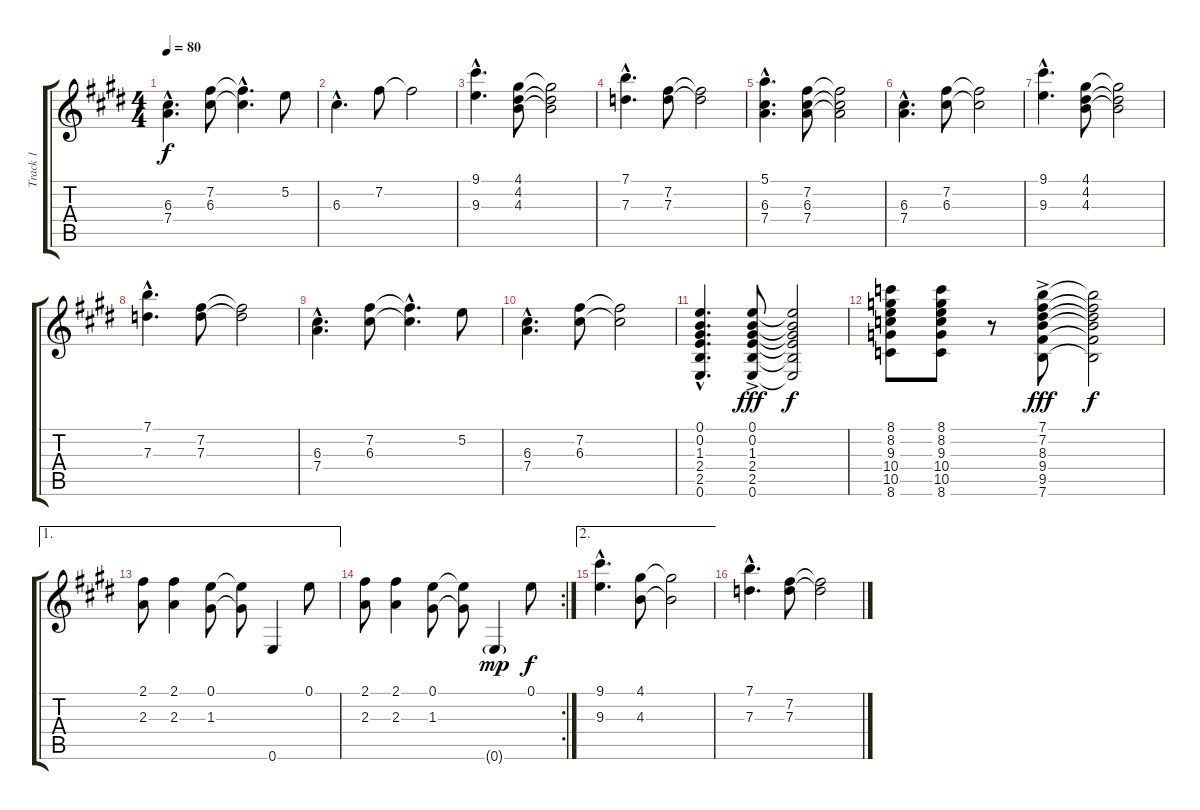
\track ("Track 1" "Track 1") {instrument electricguitarclean}
\staff {score tabs}
\tuning (E4 B3 G3 D3 A2 E2) {hide}
\ts (4 4)
\tempo 80
\clef g2
\ks e
(6.3{hac} 7.4{hac}).4{d dy f} (7.2 6.3).8 (7.2{hac t} 6.3{hac t}).4{d} 5.2.8 |
6.3{hac}.4{d} 7.2.8 7.2{t}.2 |
(9.1{hac} 9.3{hac}).4{d} (4.1 4.2 4.3).8 (4.1{t} 4.2{t} 4.3{t}).2 |
(7.1{hac} 7.3{hac}).4{d} (7.2 7.3).8 (7.2{t} 7.3{t}).2 |
(5.1{hac} 6.3{hac} 7.4{hac}).4{d} (7.2 6.3 7.4).8 (7.2{t} 6.3{t} 7.4{t}).2 |
(6.3{hac} 7.4{hac}).4{d} (7.2 6.3).8 (7.2{t} 6.3{t}).2 |
(9.1{hac} 9.3{hac}).4{d} (4.1 4.2 4.3).8 (4.1{t} 4.2{t} 4.3{t}).2 |
(7.1{hac} 7.3{hac}).4{d} (7.2 7.3).8 (7.2{t} 7.3{t}).2 |
(6.3{hac} 7.4{hac}).4{d} (7.2 6.3).8 (7.2{hac t} 6.3{hac t}).4{d} 5.2.8 |
(6.3{hac} 7.4{hac}).4{d} (7.2 6.3).8 (7.2{t} 6.3{t}).2 |
(0.1{hac} 0.2{hac} 1.3{hac} 2.4{hac} 2.5{hac} 0.6{hac}).4{d} (0.1{ac} 0.2 1.3 2.4 2.5 0.6).8{dy fff} (0.1{t} 0.2{t} 1.3{t} 2.4{t} 2.5{t} 0.6{t}).2{dy f} |
(8.1 8.2 9.3 10.4 10.5 8.6).8 (8.1 8.2 9.3 10.4 10.5 8.6).8 r.8 (7.1 7.2 8.3 9.4 9.5 7.6{ac}).8{dy fff} (7.1{t} 7.2{t} 8.3{t} 9.4{t} 9.5{t} 7.6{t}).2{dy f} |
\ae 1
(2.1 2.3).8 (2.1 2.3).4 (0.1 1.3).8 (0.1{t} 1.3{t}).8 0.6.4 0.1.8 |
\rc 2
(2.1 2.3).8 (2.1 2.3).4 (0.1 1.3).8 (0.1{t} 1.3{t}).8 0.6{g}.4{dy mp} 0.1.8{dy f} |
\ae 2
(9.1{hac} 9.3{hac}).4{d} (4.1 4.3).8 (4.1{t} 4.3{t}).2 |
(7.1{hac} 7.3{hac}).4{d} (7.2 7.3).8 (7.2{t} 7.3{t}).2
